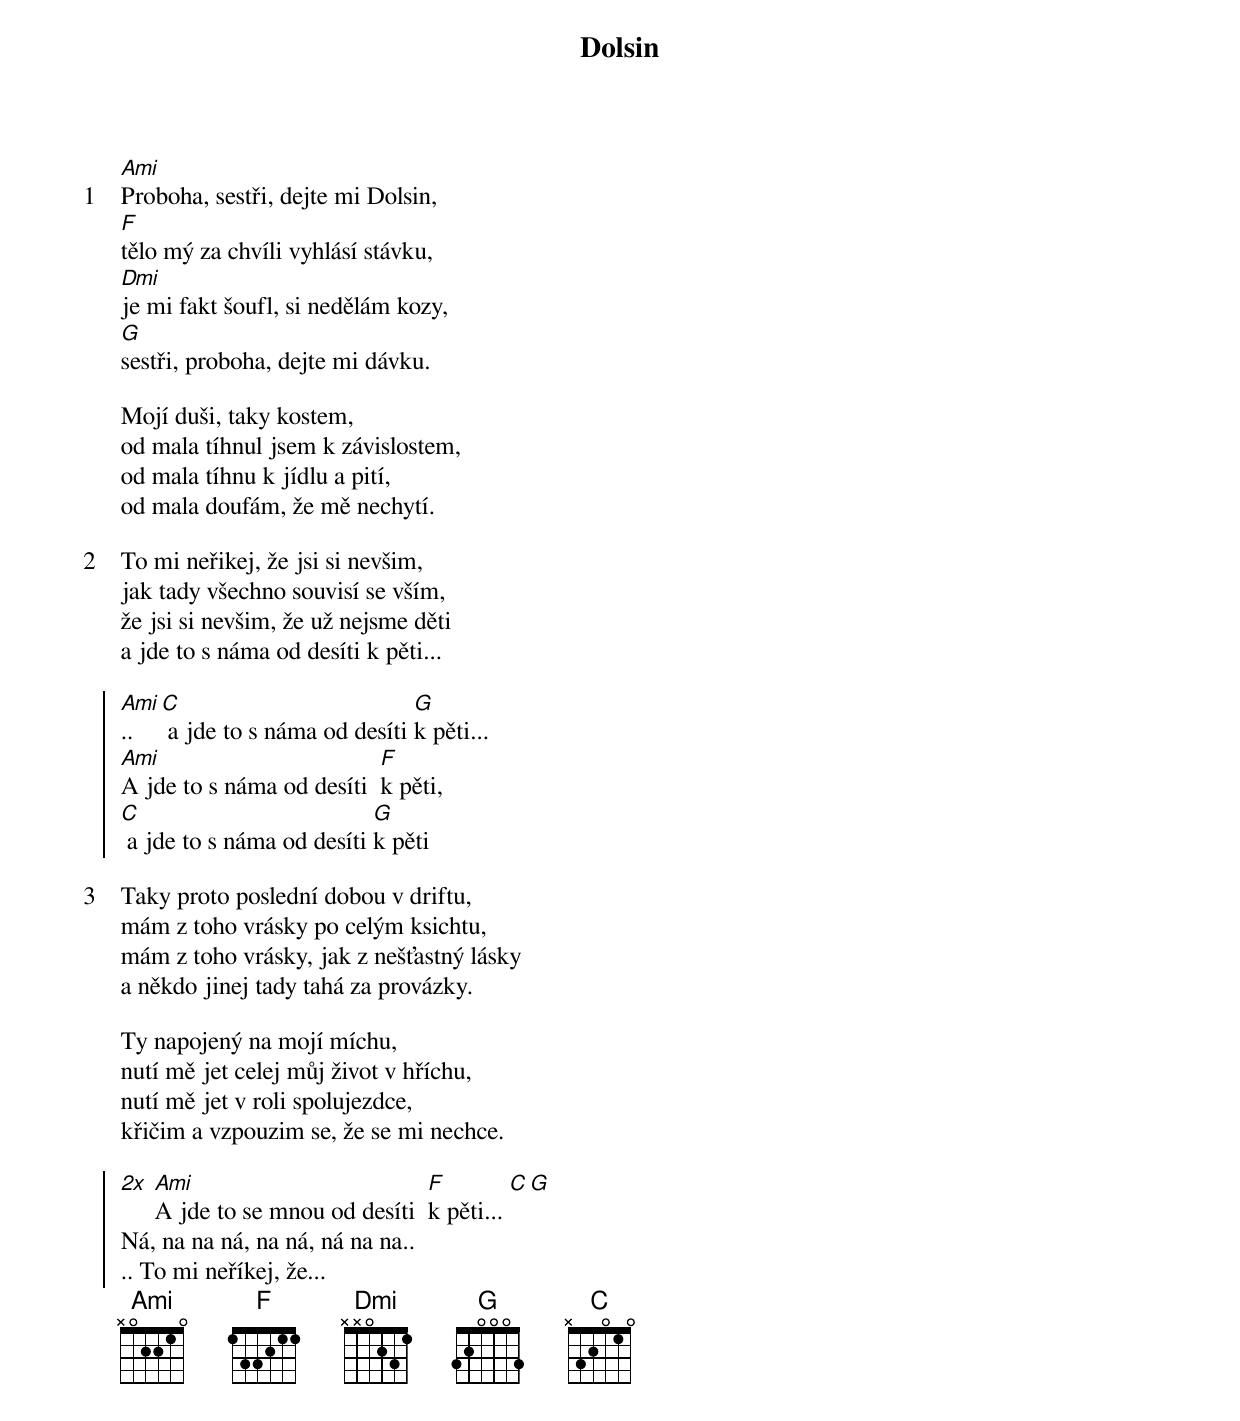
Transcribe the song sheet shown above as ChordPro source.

{title: Dolsin}
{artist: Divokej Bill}

{start_of_verse: 1}
[Ami]Proboha, sestři, dejte mi Dolsin,
[F]tělo mý za chvíli vyhlásí stávku,
[Dmi]je mi fakt šoufl, si nedělám kozy,
[G]sestři, proboha, dejte mi dávku.

Mojí duši, taky kostem,
od mala tíhnul jsem k závislostem,
od mala tíhnu k jídlu a pití,
od mala doufám, že mě nechytí.
{end_of_verse}

{start_of_verse: 2}
To mi neřikej, že jsi si nevšim,
jak tady všechno souvisí se vším,
že jsi si nevšim, že už nejsme děti
a jde to s náma od desíti k pěti...
{end_of_verse}

{start_of_chorus}
[Ami]..[C] a jde to s náma od desíti [G]k pěti...
[Ami]A jde to s náma od desíti  [F]k pěti,
[C] a jde to s náma od desíti [G]k pěti
{end_of_chorus}

{start_of_verse: 3}
Taky proto poslední dobou v driftu,
mám z toho vrásky po celým ksichtu,
mám z toho vrásky, jak z nešťastný lásky
a někdo jinej tady tahá za provázky.

Ty napojený na mojí míchu,
nutí mě jet celej můj život v hříchu,
nutí mě jet v roli spolujezdce,
křičim a vzpouzim se, že se mi nechce.
{end_of_verse}

{start_of_chorus}
[*2x] [Ami]A jde to se mnou od desíti  [F]k pěti... [C][G]
Ná, na na ná, na ná, ná na na..
.. To mi neříkej, že...
{end_of_chorus}
